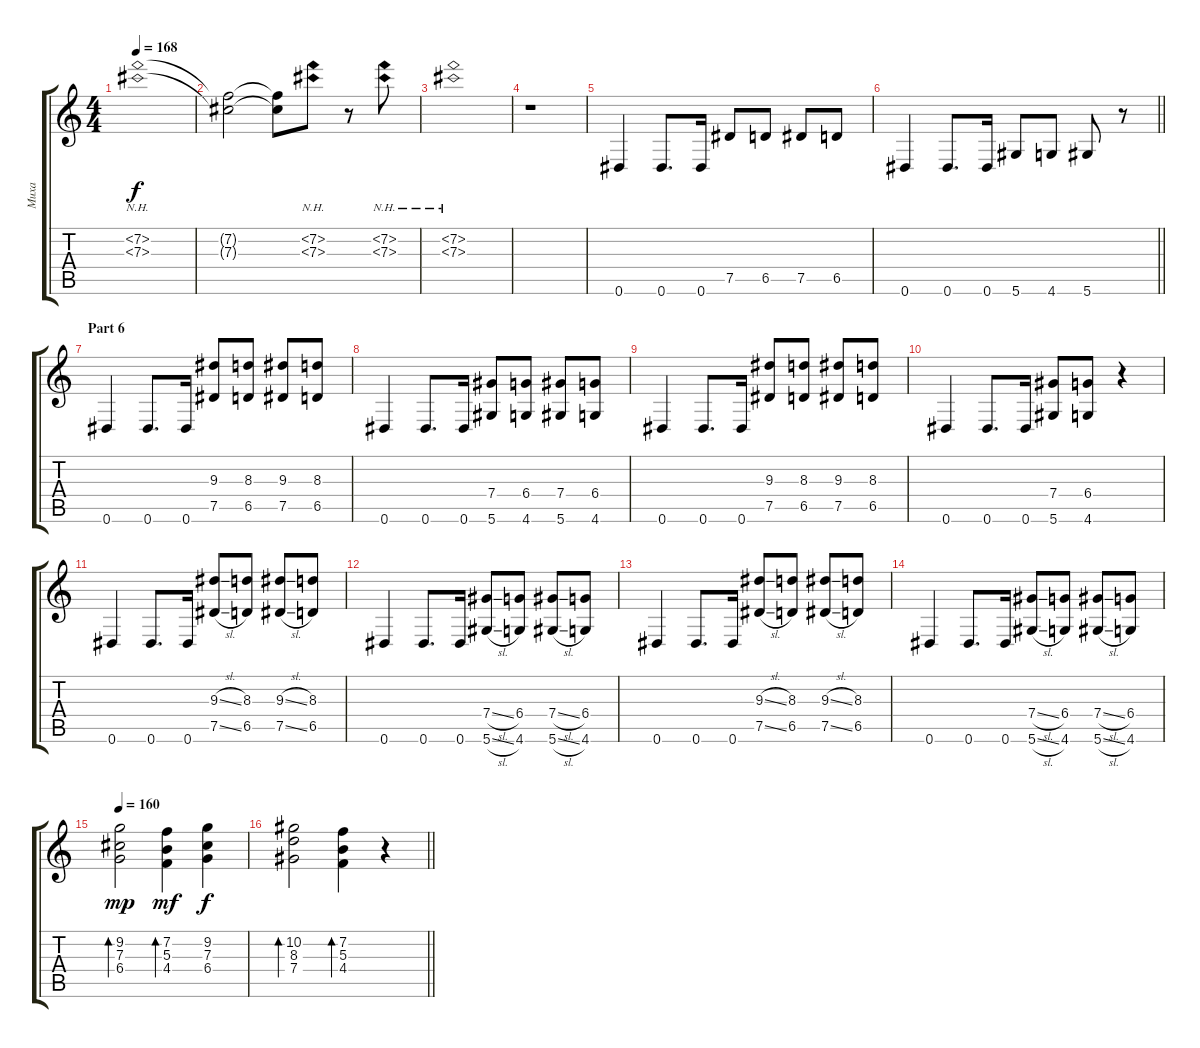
\track ("Миха" "Миха") {instrument electricguitarclean}
\staff {score tabs}
\tuning (Eb4 Bb3 Gb3 Db3 Ab2 Eb2) {hide}
\ts (4 4)
\tempo 168
\clef g2
\ks c
(7.2{nh} 7.3{nh}).1{dy f} |
(7.2{t} 7.3{t}).2 (7.2{t} 7.3{t}).8 (7.2{nh} 7.3{nh}).8 r.8 (7.2{nh} 7.3{nh}).8 |
(7.2{nh} 7.3{nh}).1 |
r.1 |
0.6.4 0.6.8{d} 0.6.16 7.5.8 6.5.8 7.5.8 6.5.8 |
\barLineRight lightlight
0.6.4 0.6.8{d} 0.6.16 5.6.8 4.6.8 5.6.8 r.8 |
\section ("" "Part 6")
0.6.4 0.6.8{d} 0.6.16 (9.3 7.5).8 (8.3 6.5).8 (9.3 7.5).8 (8.3 6.5).8 |
0.6.4 0.6.8{d} 0.6.16 (7.4 5.6).8 (6.4 4.6).8 (7.4 5.6).8 (6.4 4.6).8 |
0.6.4 0.6.8{d} 0.6.16 (9.3 7.5).8 (8.3 6.5).8 (9.3 7.5).8 (8.3 6.5).8 |
0.6.4 0.6.8{d} 0.6.16 (7.4 5.6).8 (6.4 4.6).8 r.4 |
0.6.4 0.6.8{d} 0.6.16 (9.3{sl} 7.5{sl}).8 (8.3 6.5).8 (9.3{sl} 7.5{sl}).8 (8.3 6.5).8 |
0.6.4 0.6.8{d} 0.6.16 (7.4{sl} 5.6{sl}).8 (6.4 4.6).8 (7.4{sl} 5.6{sl}).8 (6.4 4.6).8 |
0.6.4 0.6.8{d} 0.6.16 (9.3{sl} 7.5{sl}).8 (8.3 6.5).8 (9.3{sl} 7.5{sl}).8 (8.3 6.5).8 |
0.6.4 0.6.8{d} 0.6.16 (7.4{sl} 5.6{sl}).8 (6.4 4.6).8 (7.4{sl} 5.6{sl}).8 (6.4 4.6).8 |
\tempo 160
(9.2 7.3 6.4).2{bd 240 dy mp} (7.2 5.3 4.4).4{bd 240 dy mf} (9.2 7.3 6.4).4{dy f} |
\barLineRight lightlight
(10.2 8.3 7.4).2{bd 120} (7.2 5.3 4.4).4{bd 240} r.4
